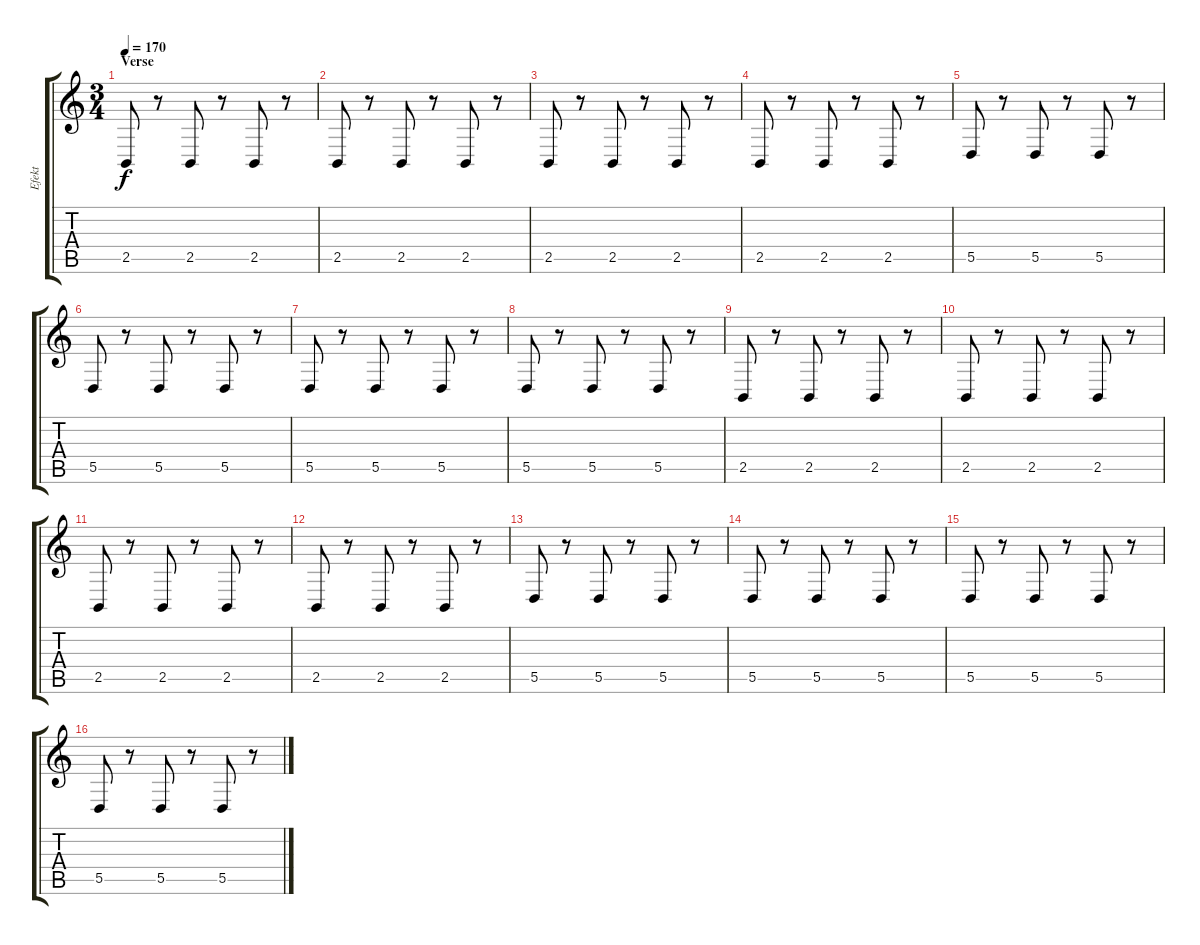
\track ("Efekt" "Efekt") {instrument fx7echoes}
\staff {score tabs}
\tuning (E4 B3 G3 D3 A2 E2) {hide}
\ts (3 4)
\section ("" "Verse")
\tempo 170
\clef g2
\ks c
2.5.8{dy f volume 16} r.8 2.5.8{volume 13} r.8 2.5.8{volume 10} r.8 |
2.5.8{volume 16} r.8 2.5.8{volume 13} r.8 2.5.8{volume 10} r.8 |
2.5.8{volume 16} r.8 2.5.8{volume 13} r.8 2.5.8{volume 10} r.8 |
2.5.8{volume 16} r.8 2.5.8{volume 13} r.8 2.5.8{volume 10} r.8 |
5.5.8{volume 16} r.8 5.5.8{volume 13} r.8 5.5.8{volume 10} r.8 |
5.5.8{volume 16} r.8 5.5.8{volume 13} r.8 5.5.8{volume 10} r.8 |
5.5.8{volume 16} r.8 5.5.8{volume 13} r.8 5.5.8{volume 10} r.8 |
5.5.8{volume 16} r.8 5.5.8{volume 13} r.8 5.5.8{volume 10} r.8 |
2.5.8{volume 16} r.8 2.5.8{volume 13} r.8 2.5.8{volume 10} r.8 |
2.5.8{volume 16} r.8 2.5.8{volume 13} r.8 2.5.8{volume 10} r.8 |
2.5.8{volume 16} r.8 2.5.8{volume 13} r.8 2.5.8{volume 10} r.8 |
2.5.8{volume 16} r.8 2.5.8{volume 13} r.8 2.5.8{volume 10} r.8 |
5.5.8{volume 16} r.8 5.5.8{volume 13} r.8 5.5.8{volume 10} r.8 |
5.5.8{volume 16} r.8 5.5.8{volume 13} r.8 5.5.8{volume 10} r.8 |
5.5.8{volume 16} r.8 5.5.8{volume 13} r.8 5.5.8{volume 10} r.8 |
5.5.8{volume 16} r.8 5.5.8{volume 13} r.8 5.5.8{volume 10} r.8
